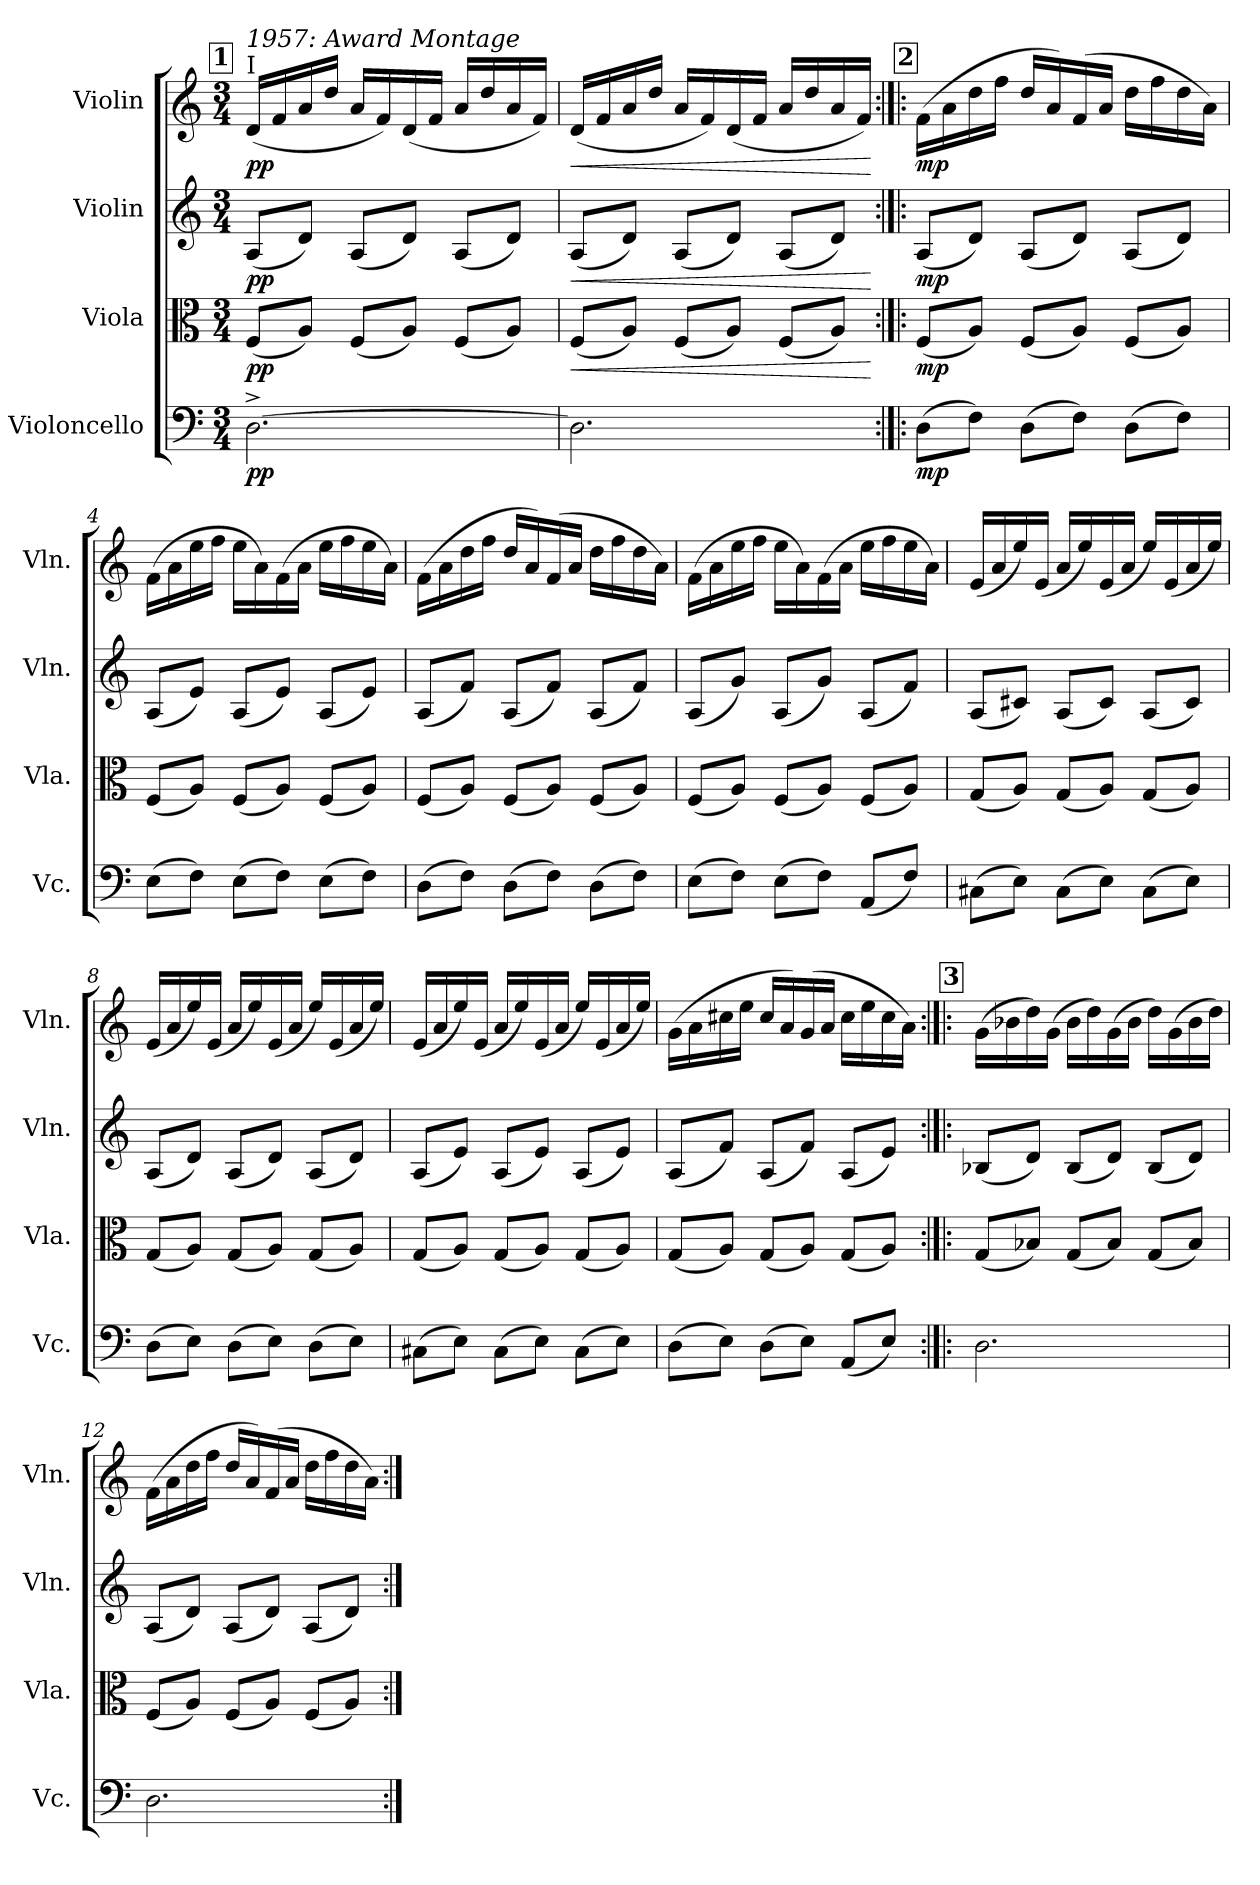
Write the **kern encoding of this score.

**kern	**dynam	**kern	**dynam	**kern	**dynam	**kern	**dynam
*part4	*part4	*part3	*part3	*part2	*part2	*part1	*part1
*staff4	*staff4	*staff3	*staff3	*staff2	*staff2	*staff1	*staff1
*I"Violoncello	*	*I"Viola	*	*I"Violin	*	*I"Violin	*
*I'Vc.	*	*I'Vla.	*	*I'Vln.	*	*I'Vln.	*
*clefF4	*	*clefC3	*	*clefG2	*	*clefG2	*
*k[]	*	*k[]	*	*k[]	*	*k[]	*
*M3/4	*	*M3/4	*	*M3/4	*	*M3/4	*
*MM96	*	*MM96	*	*MM96	*	*MM96	*
!!LO:REH:place=s1:a:B:fs=14:t=1
=1	=1	=1	=1	=1	=1	=1	=1
!	!	!	!	!	!	!LO:TX:a:t=I	!
!	!	!	!	!	!	!LO:TX:a:i:t=1957&colon; Award Montage	!
!	!LO:DY:b	!	!LO:DY:b	!	!LO:DY:b	!	!LO:DY:b
[2.D^\	pp	(<8F/L	pp	(<8A/L	pp	(<16d/LL	pp
.	.	.	.	.	.	16f/	.
.	.	8A/J)	.	8d/J)	.	16a/	.
.	.	.	.	.	.	16dd/JJ	.
.	.	(<8F/L	.	(<8A/L	.	16a/LL	.
.	.	.	.	.	.	16f/)	.
.	.	8A/J)	.	8d/J)	.	(<16d/	.
.	.	.	.	.	.	16f/JJ	.
.	.	(<8F/L	.	(<8A/L	.	16a/LL	.
.	.	.	.	.	.	16dd/	.
.	.	8A/J)	.	8d/J)	.	16a/	.
.	.	.	.	.	.	16f/JJ)	.
=2	=2	=2	=2	=2	=2	=2	=2
!	!	!	!LO:HP:b	!	!LO:HP:b	!	!LO:HP:b
2.D\]	.	(<8F/L	<	(<8A/L	<	(<16d/LL	<
.	.	.	.	.	.	16f/	.
.	.	8A/J)	.	8d/J)	.	16a/	.
.	.	.	.	.	.	16dd/JJ	.
.	.	(<8F/L	.	(<8A/L	.	16a/LL	.
.	.	.	.	.	.	16f/)	.
.	.	8A/J)	.	8d/J)	.	(<16d/	.
.	.	.	.	.	.	16f/JJ	.
.	.	(<8F/L	.	(<8A/L	.	16a/LL	.
.	.	.	.	.	.	16dd/	.
.	.	8A/J)	.	8d/J)	.	16a/	.
.	.	.	.	.	.	16f/JJ)	.
.	.	.	[	.	[	.	[
!!LO:REH:place=s1:a:B:fs=14:t=2
=3:|!|:	=3:|!|:	=3:|!|:	=3:|!|:	=3:|!|:	=3:|!|:	=3:|!|:	=3:|!|:
!	!LO:DY:b	!	!LO:DY:b	!	!LO:DY:b	!	!LO:DY:b
(>8D\L	mp	(<8F/L	mp	(<8A/L	mp	(>16f\LL	mp
.	.	.	.	.	.	16a\	.
8F\J)	.	8A/J)	.	8d/J)	.	16dd\	.
.	.	.	.	.	.	16ff\JJ	.
(>8D\L	.	(<8F/L	.	(<8A/L	.	16dd/LL	.
.	.	.	.	.	.	16a/)	.
8F\J)	.	8A/J)	.	8d/J)	.	(>16f/	.
.	.	.	.	.	.	16a/JJ	.
(>8D\L	.	(<8F/L	.	(<8A/L	.	16dd\LL	.
.	.	.	.	.	.	16ff\	.
8F\J)	.	8A/J)	.	8d/J)	.	16dd\	.
.	.	.	.	.	.	16a\JJ)	.
=4	=4	=4	=4	=4	=4	=4	=4
(>8E\L	.	(<8F/L	.	(<8A/L	.	(>16f\LL	.
.	.	.	.	.	.	16a\	.
8F\J)	.	8A/J)	.	8e/J)	.	16ee\	.
.	.	.	.	.	.	16ff\JJ	.
(>8E\L	.	(<8F/L	.	(<8A/L	.	16ee\LL	.
.	.	.	.	.	.	16a\)	.
8F\J)	.	8A/J)	.	8e/J)	.	(>16f\	.
.	.	.	.	.	.	16a\JJ	.
(>8E\L	.	(<8F/L	.	(<8A/L	.	16ee\LL	.
.	.	.	.	.	.	16ff\	.
8F\J)	.	8A/J)	.	8e/J)	.	16ee\	.
.	.	.	.	.	.	16a\JJ)	.
!!LO:LB:g=z
=5	=5	=5	=5	=5	=5	=5	=5
(>8D\L	.	(<8F/L	.	(<8A/L	.	(>16f\LL	.
.	.	.	.	.	.	16a\	.
8F\J)	.	8A/J)	.	8f/J)	.	16dd\	.
.	.	.	.	.	.	16ff\JJ	.
(>8D\L	.	(<8F/L	.	(<8A/L	.	16dd/LL	.
.	.	.	.	.	.	16a/)	.
8F\J)	.	8A/J)	.	8f/J)	.	(>16f/	.
.	.	.	.	.	.	16a/JJ	.
(>8D\L	.	(<8F/L	.	(<8A/L	.	16dd\LL	.
.	.	.	.	.	.	16ff\	.
8F\J)	.	8A/J)	.	8f/J)	.	16dd\	.
.	.	.	.	.	.	16a\JJ)	.
=6	=6	=6	=6	=6	=6	=6	=6
(>8E\L	.	(<8F/L	.	(<8A/L	.	(>16f\LL	.
.	.	.	.	.	.	16a\	.
8F\J)	.	8A/J)	.	8g/J)	.	16ee\	.
.	.	.	.	.	.	16ff\JJ	.
(>8E\L	.	(<8F/L	.	(<8A/L	.	16ee\LL	.
.	.	.	.	.	.	16a\)	.
8F\J)	.	8A/J)	.	8g/J)	.	(>16f\	.
.	.	.	.	.	.	16a\JJ	.
(<8AA/L	.	(<8F/L	.	(<8A/L	.	16ee\LL	.
.	.	.	.	.	.	16ff\	.
8F/J)	.	8A/J)	.	8f/J)	.	16ee\	.
.	.	.	.	.	.	16a\JJ)	.
=7	=7	=7	=7	=7	=7	=7	=7
(>8C#X\L	.	(<8G/L	.	(<8A/L	.	(<16e/LL	.
.	.	.	.	.	.	16a/	.
8E\J)	.	8A/J)	.	8c#X/J)	.	16ee/)	.
.	.	.	.	.	.	(<16e/JJ	.
(>8C#\L	.	(<8G/L	.	(<8A/L	.	16a/LL	.
.	.	.	.	.	.	16ee/)	.
8E\J)	.	8A/J)	.	8c#/J)	.	(<16e/	.
.	.	.	.	.	.	16a/JJ	.
(>8C#\L	.	(<8G/L	.	(<8A/L	.	16ee/LL)	.
.	.	.	.	.	.	(<16e/	.
8E\J)	.	8A/J)	.	8c#/J)	.	16a/	.
.	.	.	.	.	.	16ee/JJ)	.
=8	=8	=8	=8	=8	=8	=8	=8
(>8D\L	.	(<8G/L	.	(<8A/L	.	(<16e/LL	.
.	.	.	.	.	.	16a/	.
8E\J)	.	8A/J)	.	8d/J)	.	16ee/)	.
.	.	.	.	.	.	(<16e/JJ	.
(>8D\L	.	(<8G/L	.	(<8A/L	.	16a/LL	.
.	.	.	.	.	.	16ee/)	.
8E\J)	.	8A/J)	.	8d/J)	.	(<16e/	.
.	.	.	.	.	.	16a/JJ	.
(>8D\L	.	(<8G/L	.	(<8A/L	.	16ee/LL)	.
.	.	.	.	.	.	(<16e/	.
8E\J)	.	8A/J)	.	8d/J)	.	16a/	.
.	.	.	.	.	.	16ee/JJ)	.
!!LO:LB:g=z
=9	=9	=9	=9	=9	=9	=9	=9
(>8C#X\L	.	(<8G/L	.	(<8A/L	.	(<16e/LL	.
.	.	.	.	.	.	16a/	.
8E\J)	.	8A/J)	.	8e/J)	.	16ee/)	.
.	.	.	.	.	.	(<16e/JJ	.
(>8C#\L	.	(<8G/L	.	(<8A/L	.	16a/LL	.
.	.	.	.	.	.	16ee/)	.
8E\J)	.	8A/J)	.	8e/J)	.	(<16e/	.
.	.	.	.	.	.	16a/JJ	.
(>8C#\L	.	(<8G/L	.	(<8A/L	.	16ee/LL)	.
.	.	.	.	.	.	(<16e/	.
8E\J)	.	8A/J)	.	8e/J)	.	16a/	.
.	.	.	.	.	.	16ee/JJ)	.
=10	=10	=10	=10	=10	=10	=10	=10
(>8D\L	.	(<8G/L	.	(<8A/L	.	(>16g\LL	.
.	.	.	.	.	.	16a\	.
8E\J)	.	8A/J)	.	8f/J)	.	16cc#X\	.
.	.	.	.	.	.	16ee\JJ	.
(>8D\L	.	(<8G/L	.	(<8A/L	.	16cc#/LL	.
.	.	.	.	.	.	16a/)	.
8E\J)	.	8A/J)	.	8f/J)	.	(>16g/	.
.	.	.	.	.	.	16a/JJ	.
(<8AA/L	.	(<8G/L	.	(<8A/L	.	16cc#\LL	.
.	.	.	.	.	.	16ee\	.
8E/J)	.	8A/J)	.	8e/J)	.	16cc#\	.
.	.	.	.	.	.	16a\JJ)	.
!!LO:REH:place=s1:a:B:fs=14:t=3
=11:|!|:	=11:|!|:	=11:|!|:	=11:|!|:	=11:|!|:	=11:|!|:	=11:|!|:	=11:|!|:
2.D\	.	(<8G/L	.	(<8B-X/L	.	(>16g\LL	.
.	.	.	.	.	.	16b-X\	.
.	.	8B-X/J)	.	8d/J)	.	16dd\)	.
.	.	.	.	.	.	(>16g\JJ	.
.	.	(<8G/L	.	(<8B-/L	.	16b-\LL	.
.	.	.	.	.	.	16dd\)	.
.	.	8B-/J)	.	8d/J)	.	(>16g\	.
.	.	.	.	.	.	16b-\JJ	.
.	.	(<8G/L	.	(<8B-/L	.	16dd\LL)	.
.	.	.	.	.	.	(>16g\	.
.	.	8B-/J)	.	8d/J)	.	16b-\	.
.	.	.	.	.	.	16dd\JJ)	.
=12	=12	=12	=12	=12	=12	=12	=12
2.D\	.	(<8F/L	.	(<8A/L	.	(>16f\LL	.
.	.	.	.	.	.	16a\	.
.	.	8A/J)	.	8d/J)	.	16dd\	.
.	.	.	.	.	.	16ff\JJ	.
.	.	(<8F/L	.	(<8A/L	.	16dd/LL	.
.	.	.	.	.	.	16a/)	.
.	.	8A/J)	.	8d/J)	.	(>16f/	.
.	.	.	.	.	.	16a/JJ	.
.	.	(<8F/L	.	(<8A/L	.	16dd\LL	.
.	.	.	.	.	.	16ff\	.
.	.	8A/J)	.	8d/J)	.	16dd\	.
.	.	.	.	.	.	16a\JJ)	.
=:|!	=:|!	=:|!	=:|!	=:|!	=:|!	=:|!	=:|!
*-	*-	*-	*-	*-	*-	*-	*-
